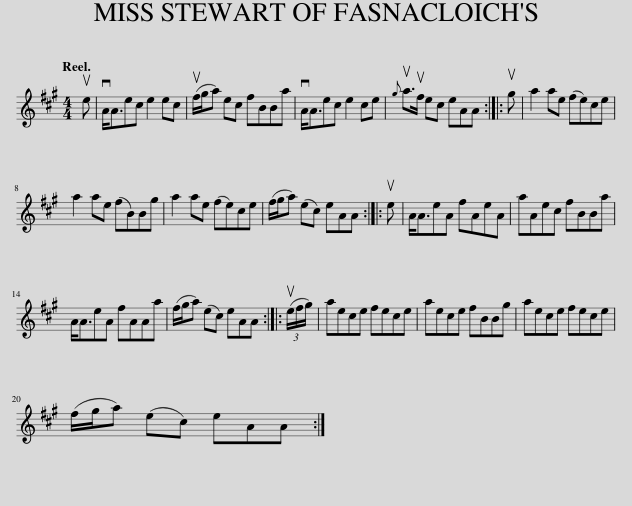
X:1
L:1/8
Q:1/4=120
M:4/4
I:linebreak $
K:A
V:1 treble
V:1
 ue | vA<Aec e2 ec | (uf/g/a) ec fBBa | vA<Aec e2 ce |{g} ua>uf ec eAA :: %5
 ug | a2 ae (fe)ce |$ a2 ae (fB)Bg | a2 ae (fe)ce | (f/g/a) (ec) eAA :: %10
 ue | A<AeA fAeA | aAec fBBa |$ A<AeA fAAa | (f/g/a) (ec) eAA :: %15
 (3(ue/f/g/) | aece fece | aece fBBg | aece fece |$ (f/g/a) (ec) eAA :| %20
